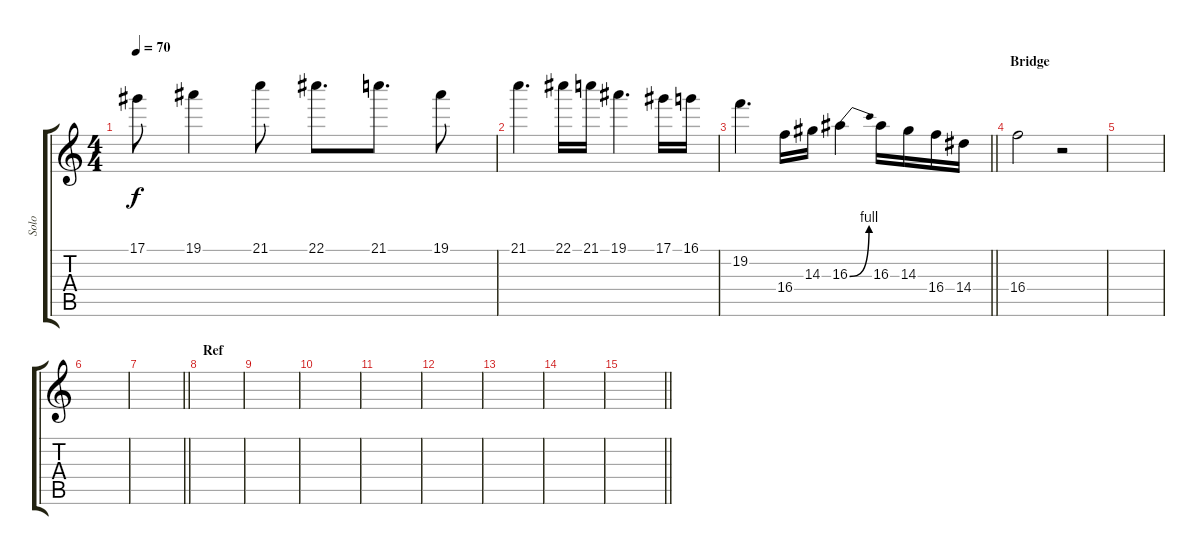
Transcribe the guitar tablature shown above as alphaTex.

\track ("Solo" "Solo") {instrument overdrivenguitar}
\staff {score tabs}
\tuning (Eb4 Bb3 Gb3 Db3 Ab2 Eb2) {hide}
\ts (4 4)
\tempo 70
\clef g2
\ks c
17.1.8{dy f} 19.1.4 21.1.8 22.1.8{d} 21.1.8{d} 19.1.8 |
21.1.4{d} 22.1.16 21.1.16 19.1.4{d} 17.1.16 16.1.16 |
\barLineRight lightlight
19.2.4{d} 16.4.16 14.3.16 16.3{be (bend 0 0 60 4)}.4 16.3.16 14.3.16 16.4.16 14.4.16 |
\section ("" "Bridge")
16.4.2 r.2 |
|
|
\barLineRight lightlight
|
\section ("" "Ref")
|
|
|
|
|
|
|
\barLineRight lightlight
